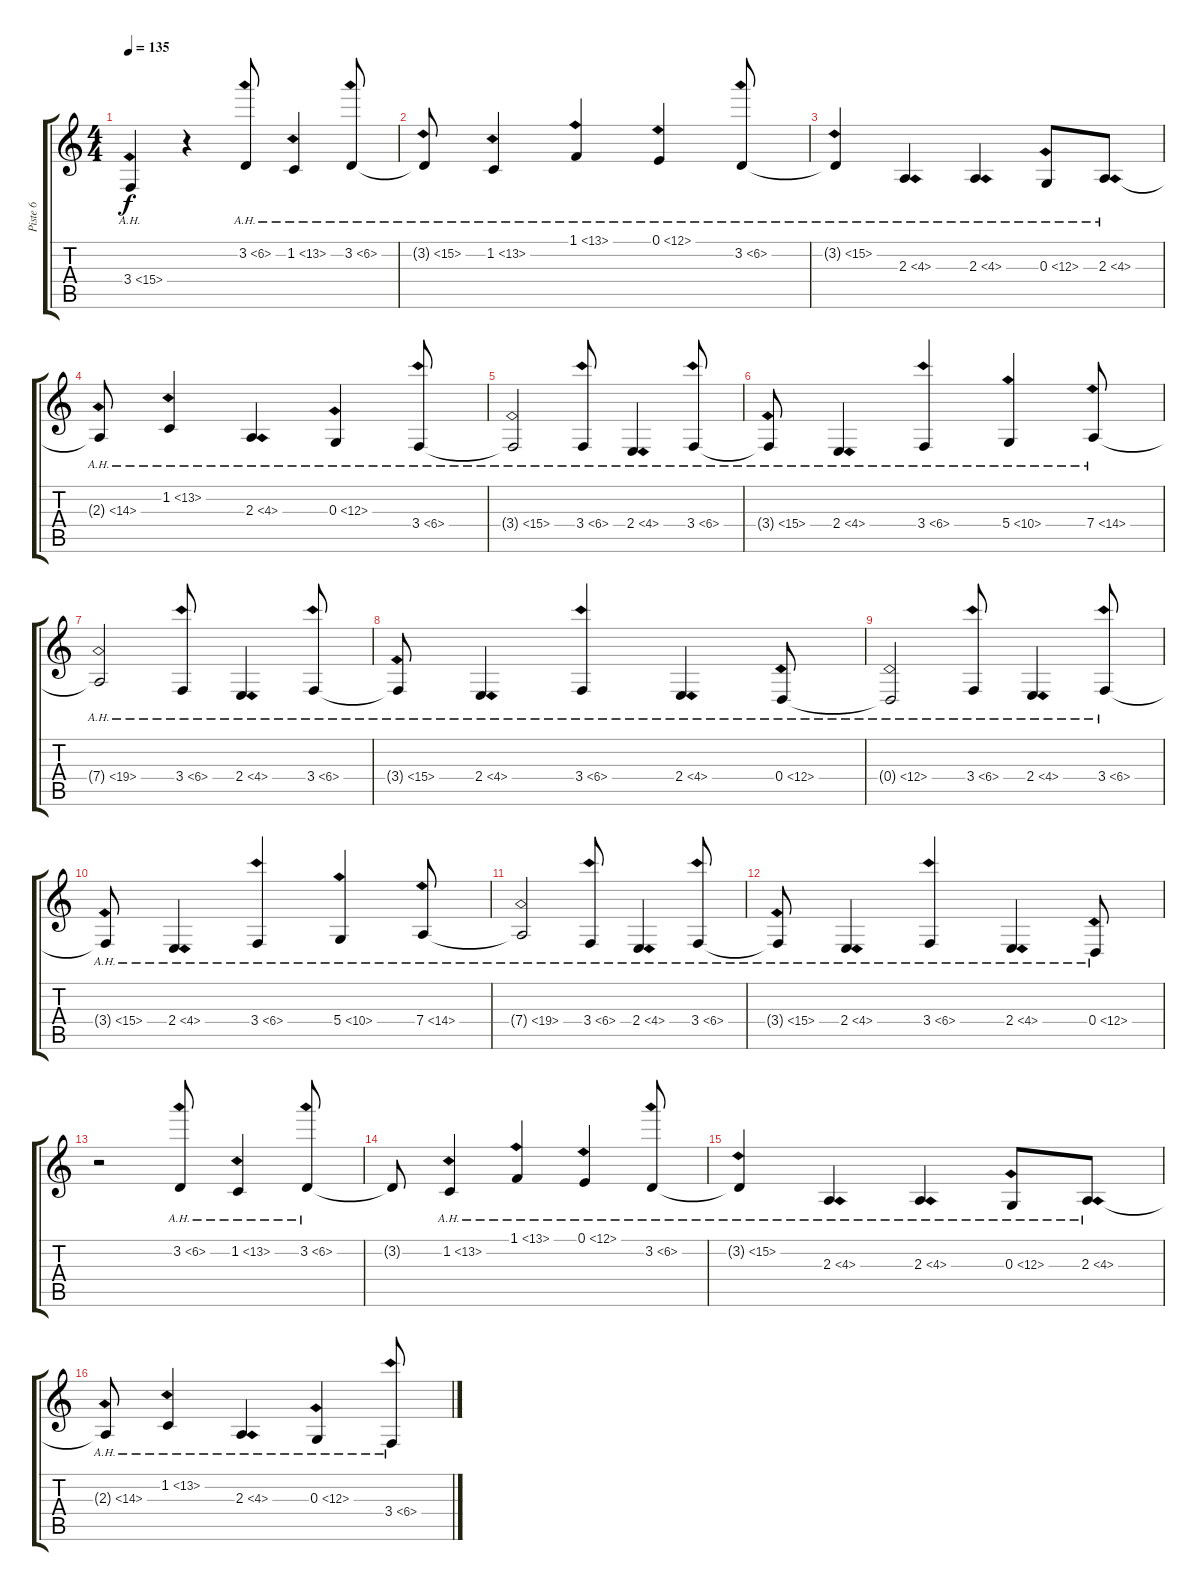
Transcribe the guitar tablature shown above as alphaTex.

\track ("Piste 6" "Piste 6") {instrument violin}
\staff {score tabs}
\tuning (E4 B3 G3 D3 A2 E2) {hide}
\ts (4 4)
\tempo 135
\clef g2
\ks c
3.4{ah 12 t}.4{dy f} r.4 3.2{ah 3}.8 1.2{ah 12}.4 3.2{ah 3}.8 |
3.2{ah 12 t}.8 1.2{ah 12}.4 1.1{ah 12}.4 0.1{ah 12}.4 3.2{ah 3}.8 |
3.2{ah 12 t}.4 2.3{ah 2}.4 2.3{ah 2}.4 0.3{ah 12}.8 2.3{ah 2}.8 |
2.3{ah 12 t}.8 1.2{ah 12}.4 2.3{ah 2}.4 0.3{ah 12}.4 3.4{ah 3}.8 |
3.4{ah 12 t}.2 3.4{ah 3}.8 2.4{ah 2}.4 3.4{ah 3}.8 |
3.4{ah 12 t}.8 2.4{ah 2}.4 3.4{ah 3}.4 5.4{ah 5}.4 7.4{ah 7}.8 |
7.4{ah 12 t}.2 3.4{ah 3}.8 2.4{ah 2}.4 3.4{ah 3}.8 |
3.4{ah 12 t}.8 2.4{ah 2}.4 3.4{ah 3}.4 2.4{ah 2}.4 0.4{ah 12}.8 |
0.4{ah 12 t}.2 3.4{ah 3}.8 2.4{ah 2}.4 3.4{ah 3}.8 |
3.4{ah 12 t}.8 2.4{ah 2}.4 3.4{ah 3}.4 5.4{ah 5}.4 7.4{ah 7}.8 |
7.4{ah 12 t}.2 3.4{ah 3}.8 2.4{ah 2}.4 3.4{ah 3}.8 |
3.4{ah 12 t}.8 2.4{ah 2}.4 3.4{ah 3}.4 2.4{ah 2}.4 0.4{ah 12}.8 |
r.2{volume 16} 3.2{ah 3}.8{volume 16} 1.2{ah 12}.4 3.2{ah 3}.8 |
3.2{t}.8 1.2{ah 12}.4 1.1{ah 12}.4 0.1{ah 12}.4 3.2{ah 3}.8 |
3.2{ah 12 t}.4 2.3{ah 2}.4 2.3{ah 2}.4 0.3{ah 12}.8 2.3{ah 2}.8 |
2.3{ah 12 t}.8 1.2{ah 12}.4 2.3{ah 2}.4 0.3{ah 12}.4 3.4{ah 3}.8
